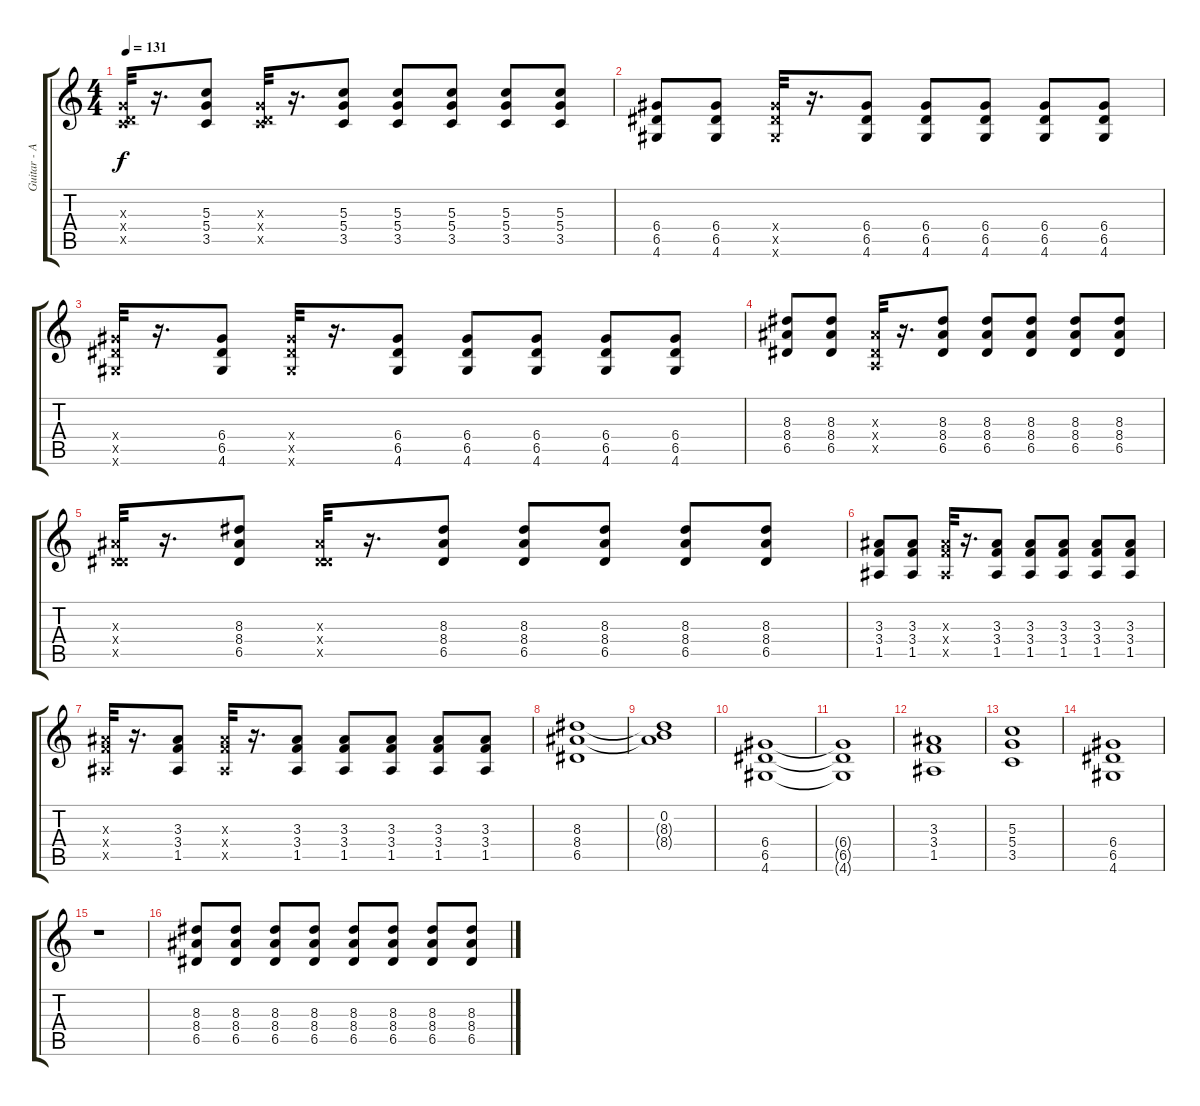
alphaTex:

\track ("Guitar - Alex" "Guitar - A") {instrument electricguitarjazz}
\staff {score tabs}
\tuning (E4 B3 G3 D3 A2 E2) {hide}
\ts (4 4)
\tempo 131
\clef g2
\ks c
(0.3{x} 0.4{x} 3.5{x}).32{dy f} r.16{d} (5.3 5.4 3.5).8 (0.3{x} 0.4{x} 3.5{x}).32 r.16{d} (5.3 5.4 3.5).8 (5.3 5.4 3.5).8 (5.3 5.4 3.5).8 (5.3 5.4 3.5).8 (5.3 5.4 3.5).8 |
(6.4 6.5 4.6).8 (6.4 6.5 4.6).8 (6.4{x} 6.5{x} 4.6{x}).32 r.16{d} (6.4 6.5 4.6).8 (6.4 6.5 4.6).8 (6.4 6.5 4.6).8 (6.4 6.5 4.6).8 (6.4 6.5 4.6).8 |
(6.4{x} 6.5{x} 4.6{x}).32 r.16{d} (6.4 6.5 4.6).8 (6.4{x} 6.5{x} 4.6{x}).32 r.16{d} (6.4 6.5 4.6).8 (6.4 6.5 4.6).8 (6.4 6.5 4.6).8 (6.4 6.5 4.6).8 (6.4 6.5 4.6).8 |
(8.3 8.4 6.5).8 (8.3 8.4 6.5).8 (3.3{x} 1.4{x} 0.5{x}).32 r.16{d} (8.3 8.4 6.5).8 (8.3 8.4 6.5).8 (8.3 8.4 6.5).8 (8.3 8.4 6.5).8 (8.3 8.4 6.5).8 |
(3.3{x} 1.4{x} 6.5{x}).32 r.16{d} (8.3 8.4 6.5).8 (3.3{x} 1.4{x} 6.5{x}).32 r.16{d} (8.3 8.4 6.5).8 (8.3 8.4 6.5).8 (8.3 8.4 6.5).8 (8.3 8.4 6.5).8 (8.3 8.4 6.5).8 |
(3.3 3.4 1.5).8 (3.3 3.4 1.5).8 (3.3{x} 3.4{x} 1.5{x}).32 r.16{d} (3.3 3.4 1.5).8 (3.3 3.4 1.5).8 (3.3 3.4 1.5).8 (3.3 3.4 1.5).8 (3.3 3.4 1.5).8 |
(3.3{x} 3.4{x} 1.5{x}).32 r.16{d} (3.3 3.4 1.5).8 (3.3{x} 3.4{x} 1.5{x}).32 r.16{d} (3.3 3.4 1.5).8 (3.3 3.4 1.5).8 (3.3 3.4 1.5).8 (3.3 3.4 1.5).8 (3.3 3.4 1.5).8 |
(8.3 8.4 6.5).1 |
(0.2 8.3{t} 8.4{t}).1 |
(6.4 6.5 4.6).1 |
(6.4{t} 6.5{t} 4.6{t}).1 |
(3.3 3.4 1.5).1 |
(5.3 5.4 3.5).1 |
(6.4 6.5 4.6).1 |
r.1 |
(8.3 8.4 6.5).8 (8.3 8.4 6.5).8 (8.3 8.4 6.5).8 (8.3 8.4 6.5).8 (8.3 8.4 6.5).8 (8.3 8.4 6.5).8 (8.3 8.4 6.5).8 (8.3 8.4 6.5).8
